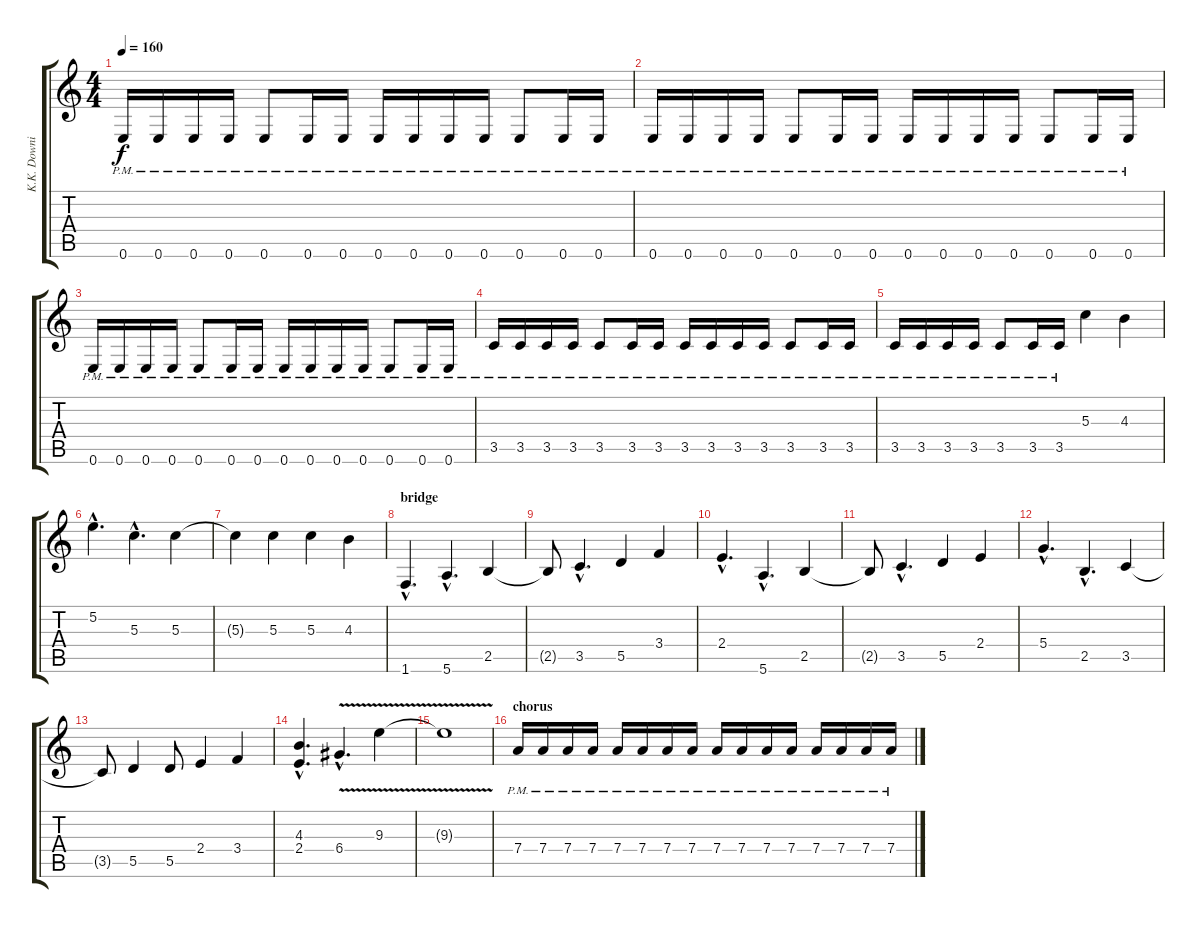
\track ("K.K. Downing" "K.K. Downi") {instrument distortionguitar}
\staff {score tabs}
\tuning (E4 B3 G3 D3 A2 E2) {hide}
\ts (4 4)
\tempo 160
\clef g2
\ks c
0.6{pm}.16{dy f} 0.6{pm}.16 0.6{pm}.16 0.6{pm}.16 0.6{pm}.8 0.6{pm}.16 0.6{pm}.16 0.6{pm}.16 0.6{pm}.16 0.6{pm}.16 0.6{pm}.16 0.6{pm}.8 0.6{pm}.16 0.6{pm}.16 |
0.6{pm}.16 0.6{pm}.16 0.6{pm}.16 0.6{pm}.16 0.6{pm}.8 0.6{pm}.16 0.6{pm}.16 0.6{pm}.16 0.6{pm}.16 0.6{pm}.16 0.6{pm}.16 0.6{pm}.8 0.6{pm}.16 0.6{pm}.16 |
0.6{pm}.16 0.6{pm}.16 0.6{pm}.16 0.6{pm}.16 0.6{pm}.8 0.6{pm}.16 0.6{pm}.16 0.6{pm}.16 0.6{pm}.16 0.6{pm}.16 0.6{pm}.16 0.6{pm}.8 0.6{pm}.16 0.6{pm}.16 |
3.5{pm}.16 3.5{pm}.16 3.5{pm}.16 3.5{pm}.16 3.5{pm}.8 3.5{pm}.16 3.5{pm}.16 3.5{pm}.16 3.5{pm}.16 3.5{pm}.16 3.5{pm}.16 3.5{pm}.8 3.5{pm}.16 3.5{pm}.16 |
3.5{pm}.16 3.5{pm}.16 3.5{pm}.16 3.5{pm}.16 3.5{pm}.8 3.5{pm}.16 3.5{pm}.16 5.3.4 4.3.4 |
5.2{hac}.4{d} 5.3{hac}.4{d} 5.3.4 |
5.3{t}.4 5.3.4 5.3.4 4.3.4 |
\section ("" "bridge")
1.6{hac}.4{d} 5.6{hac}.4{d} 2.5.4 |
2.5{t}.8 3.5{hac}.4{d} 5.5.4 3.4.4 |
2.4{hac}.4{d} 5.6{hac}.4{d} 2.5.4 |
2.5{t}.8 3.5{hac}.4{d} 5.5.4 2.4.4 |
5.4{hac}.4{d} 2.5{hac}.4{d} 3.5.4 |
3.5{t}.8 5.5.4 5.5.8 2.4.4 3.4.4 |
(4.3{hac} 2.4{hac}).4{d} 6.4{v hac}.4{d} 9.3{v}.4 |
9.3{t}.1 |
\section ("" "chorus")
7.4{pm}.16 7.4{pm}.16 7.4{pm}.16 7.4{pm}.16 7.4{pm}.16 7.4{pm}.16 7.4{pm}.16 7.4{pm}.16 7.4{pm}.16 7.4{pm}.16 7.4{pm}.16 7.4{pm}.16 7.4{pm}.16 7.4{pm}.16 7.4{pm}.16 7.4{pm}.16
